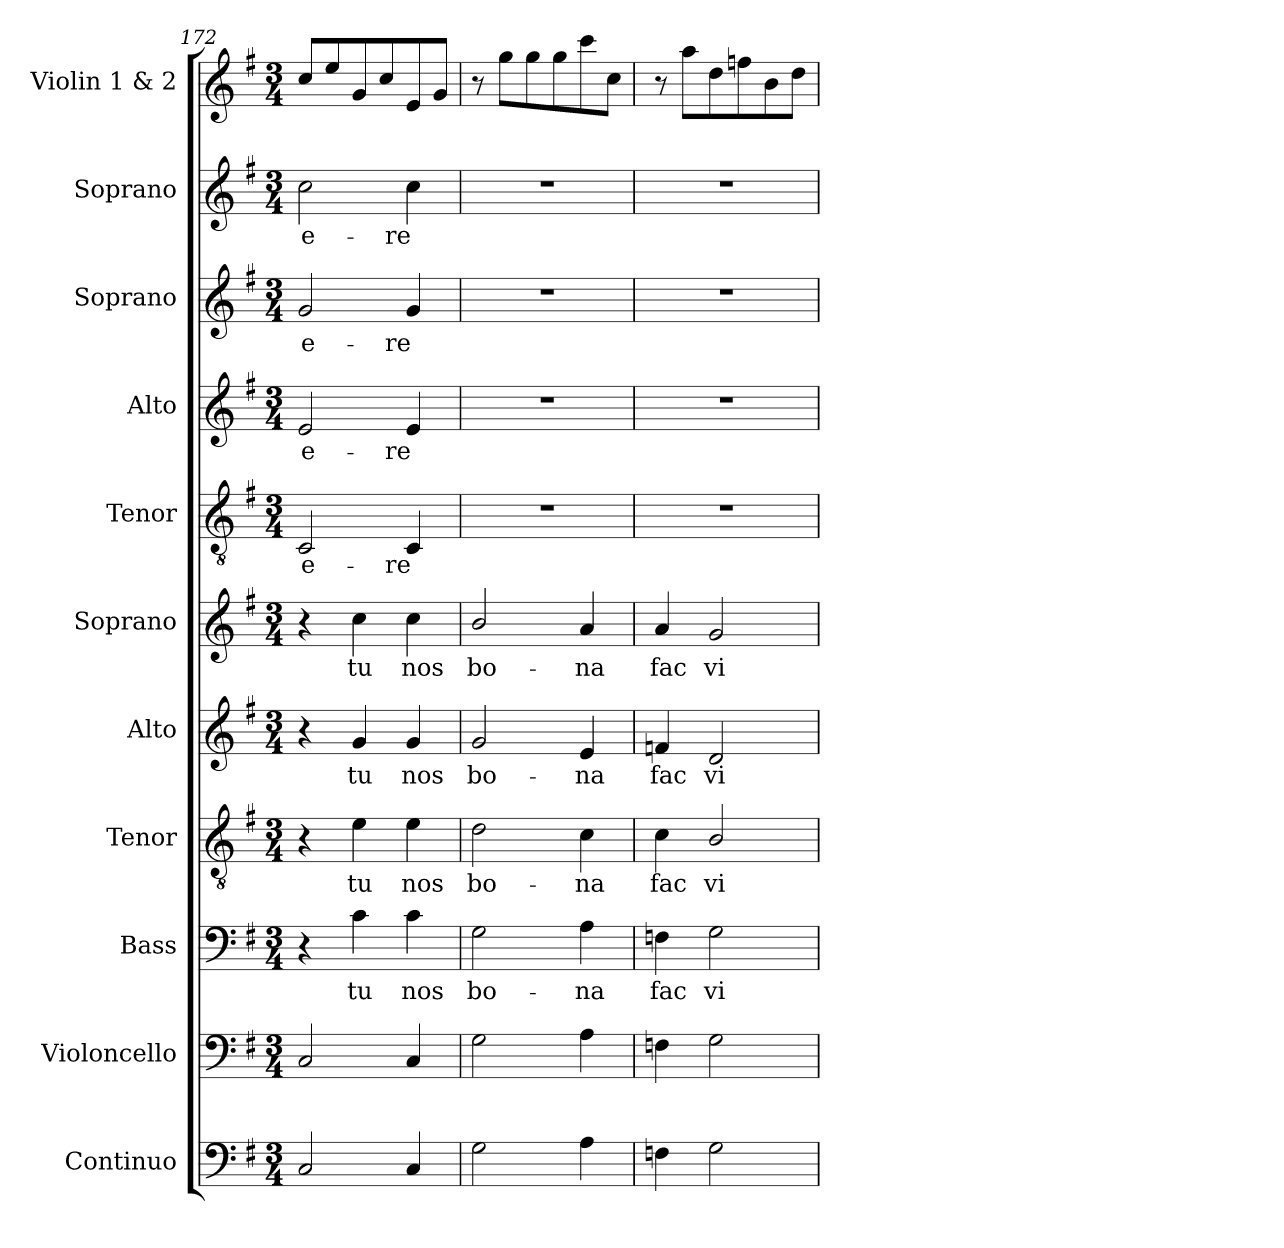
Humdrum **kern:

**kern	**kern	**kern	**text	**kern	**text	**kern	**text	**kern	**text	**kern	**text	**kern	**text	**kern	**text	**kern	**text	**kern
*part11	*part10	*part9	*part9	*part8	*part8	*part7	*part7	*part6	*part6	*part5	*part5	*part4	*part4	*part3	*part3	*part2	*part2	*part1
*staff11	*staff10	*staff9	*staff9	*staff8	*staff8	*staff7	*staff7	*staff6	*staff6	*staff5	*staff5	*staff4	*staff4	*staff3	*staff3	*staff2	*staff2	*staff1
*I"Continuo	*I"Violoncello	*I"Bass	*	*I"Tenor	*	*I"Alto	*	*I"Soprano	*	*I"Tenor	*	*I"Alto	*	*I"Soprano	*	*I"Soprano	*	*I"Violin 1 & 2
*I'Cont.	*I'Vc.	*I'B.	*	*I'T.	*	*I'A.	*	*I'S.	*	*I'T.	*	*I'A.	*	*I'S.	*	*I'S.	*	*I'Vln. 1/2
*clefF4	*clefF4	*clefF4	*	*clefGv2	*	*clefG2	*	*clefG2	*	*clefGv2	*	*clefG2	*	*clefG2	*	*clefG2	*	*clefG2
*	*	*	*	*ITrd7c12	*	*	*	*	*	*ITrd7c12	*	*	*	*	*	*	*	*
*k[f#]	*k[f#]	*k[f#]	*	*k[f#]	*	*k[f#]	*	*k[f#]	*	*k[f#]	*	*k[f#]	*	*k[f#]	*	*k[f#]	*	*k[f#]
*G:	*G:	*G:	*	*G:	*	*G:	*	*G:	*	*G:	*	*G:	*	*G:	*	*G:	*	*G:
*M3/4	*M3/4	*M3/4	*	*M3/4	*	*M3/4	*	*M3/4	*	*M3/4	*	*M3/4	*	*M3/4	*	*M3/4	*	*M3/4
=172	=172	=172	=172	=172	=172	=172	=172	=172	=172	=172	=172	=172	=172	=172	=172	=172	=172	=172
!	!	!	!	!	!	!	!	!	!	!	!LO:LY:b:color=#000000	!	!	!	!	!	!	!
!	!	!	!	!	!	!	!	!	!	!	!	!	!LO:LY:b:color=#000000	!	!	!	!	!
!	!	!	!	!	!	!	!	!	!	!	!	!	!	!	!LO:LY:b:color=#000000	!	!	!
!	!	!	!	!	!	!	!	!	!	!	!	!	!	!	!	!	!LO:LY:b:color=#000000	!
2Ci/	2Ci/	4r	.	4r	.	4r	.	4r	.	2CCi/	-e-	2ei/	-e-	2gi/	-e-	2cci\	-e-	8cci/L
.	.	.	.	.	.	.	.	.	.	.	.	.	.	.	.	.	.	8eei/
!	!	!	!LO:LY:b:color=#000000	!	!	!	!	!	!	!	!	!	!	!	!	!	!	!
!	!	!	!	!	!LO:LY:b:color=#000000	!	!	!	!	!	!	!	!	!	!	!	!	!
!	!	!	!	!	!	!	!LO:LY:b:color=#000000	!	!	!	!	!	!	!	!	!	!	!
!	!	!	!	!	!	!	!	!	!LO:LY:b:color=#000000	!	!	!	!	!	!	!	!	!
.	.	4ci\	tu	4Ei\	tu	4gi/	tu	4cci\	tu	.	.	.	.	.	.	.	.	8gi/
.	.	.	.	.	.	.	.	.	.	.	.	.	.	.	.	.	.	8cci/
!	!	!	!LO:LY:b:color=#000000	!	!	!	!	!	!	!	!	!	!	!	!	!	!	!
!	!	!	!	!	!LO:LY:b:color=#000000	!	!	!	!	!	!	!	!	!	!	!	!	!
!	!	!	!	!	!	!	!LO:LY:b:color=#000000	!	!	!	!	!	!	!	!	!	!	!
!	!	!	!	!	!	!	!	!	!LO:LY:b:color=#000000	!	!	!	!	!	!	!	!	!
!	!	!	!	!	!	!	!	!	!	!	!LO:LY:b:color=#000000	!	!	!	!	!	!	!
!	!	!	!	!	!	!	!	!	!	!	!	!	!LO:LY:b:color=#000000	!	!	!	!	!
!	!	!	!	!	!	!	!	!	!	!	!	!	!	!	!LO:LY:b:color=#000000	!	!	!
!	!	!	!	!	!	!	!	!	!	!	!	!	!	!	!	!	!LO:LY:b:color=#000000	!
4Ci/	4Ci/	4ci\	nos	4Ei\	nos	4gi/	nos	4cci\	nos	4CCi/	-re	4ei/	-re	4gi/	-re	4cci\	-re	8ei/
.	.	.	.	.	.	.	.	.	.	.	.	.	.	.	.	.	.	8gi/J
=173	=173	=173	=173	=173	=173	=173	=173	=173	=173	=173	=173	=173	=173	=173	=173	=173	=173	=173
!	!	!	!LO:LY:b:color=#000000	!	!	!	!	!	!	!	!	!	!	!	!	!	!	!
!	!	!	!	!	!LO:LY:b:color=#000000	!	!	!	!	!	!	!	!	!	!	!	!	!
!	!	!	!	!	!	!	!LO:LY:b:color=#000000	!	!	!	!	!	!	!	!	!	!	!
!	!	!	!	!	!	!	!	!	!LO:LY:b:color=#000000	!LO:N:vis=1	!	!LO:N:vis=1	!	!LO:N:vis=1	!	!LO:N:vis=1	!	!
2Gi\	2Gi\	2Gi\	bo-	2Di\	bo-	2gi/	bo-	2bi/	bo-	2.r	.	2.r	.	2.r	.	2.r	.	8r
.	.	.	.	.	.	.	.	.	.	.	.	.	.	.	.	.	.	8ggi\L
.	.	.	.	.	.	.	.	.	.	.	.	.	.	.	.	.	.	8ggi\
.	.	.	.	.	.	.	.	.	.	.	.	.	.	.	.	.	.	8ggi\
!	!	!	!LO:LY:b:color=#000000	!	!	!	!	!	!	!	!	!	!	!	!	!	!	!
!	!	!	!	!	!LO:LY:b:color=#000000	!	!	!	!	!	!	!	!	!	!	!	!	!
!	!	!	!	!	!	!	!LO:LY:b:color=#000000	!	!	!	!	!	!	!	!	!	!	!
!	!	!	!	!	!	!	!	!	!LO:LY:b:color=#000000	!	!	!	!	!	!	!	!	!
4Ai\	4Ai\	4Ai\	-na	4Ci\	-na	4ei/	-na	4ai/	-na	.	.	.	.	.	.	.	.	8ccci\
.	.	.	.	.	.	.	.	.	.	.	.	.	.	.	.	.	.	8cci\J
=174	=174	=174	=174	=174	=174	=174	=174	=174	=174	=174	=174	=174	=174	=174	=174	=174	=174	=174
!	!	!	!LO:LY:b:color=#000000	!	!	!	!	!	!	!	!	!	!	!	!	!	!	!
!	!	!	!	!	!LO:LY:b:color=#000000	!	!	!	!	!	!	!	!	!	!	!	!	!
!	!	!	!	!	!	!	!LO:LY:b:color=#000000	!	!	!	!	!	!	!	!	!	!	!
!	!	!	!	!	!	!	!	!	!LO:LY:b:color=#000000	!LO:N:vis=1	!	!LO:N:vis=1	!	!LO:N:vis=1	!	!LO:N:vis=1	!	!
4Fni\	4Fni\	4Fni\	fac	4Ci\	fac	4fni/	fac	4ai/	fac	2.r	.	2.r	.	2.r	.	2.r	.	8r
.	.	.	.	.	.	.	.	.	.	.	.	.	.	.	.	.	.	8aai\L
!	!	!	!LO:LY:b:color=#000000	!	!	!	!	!	!	!	!	!	!	!	!	!	!	!
!	!	!	!	!	!LO:LY:b:color=#000000	!	!	!	!	!	!	!	!	!	!	!	!	!
!	!	!	!	!	!	!	!LO:LY:b:color=#000000	!	!	!	!	!	!	!	!	!	!	!
!	!	!	!	!	!	!	!	!	!LO:LY:b:color=#000000	!	!	!	!	!	!	!	!	!
2Gi\	2Gi\	2Gi\	vi-	2BBi/	vi-	2di/	vi-	2gi/	vi-	.	.	.	.	.	.	.	.	8ddi\
.	.	.	.	.	.	.	.	.	.	.	.	.	.	.	.	.	.	8ffni\
.	.	.	.	.	.	.	.	.	.	.	.	.	.	.	.	.	.	8bi\
.	.	.	.	.	.	.	.	.	.	.	.	.	.	.	.	.	.	8ddi\J
=	=	=	=	=	=	=	=	=	=	=	=	=	=	=	=	=	=	=
*-	*-	*-	*-	*-	*-	*-	*-	*-	*-	*-	*-	*-	*-	*-	*-	*-	*-	*-
